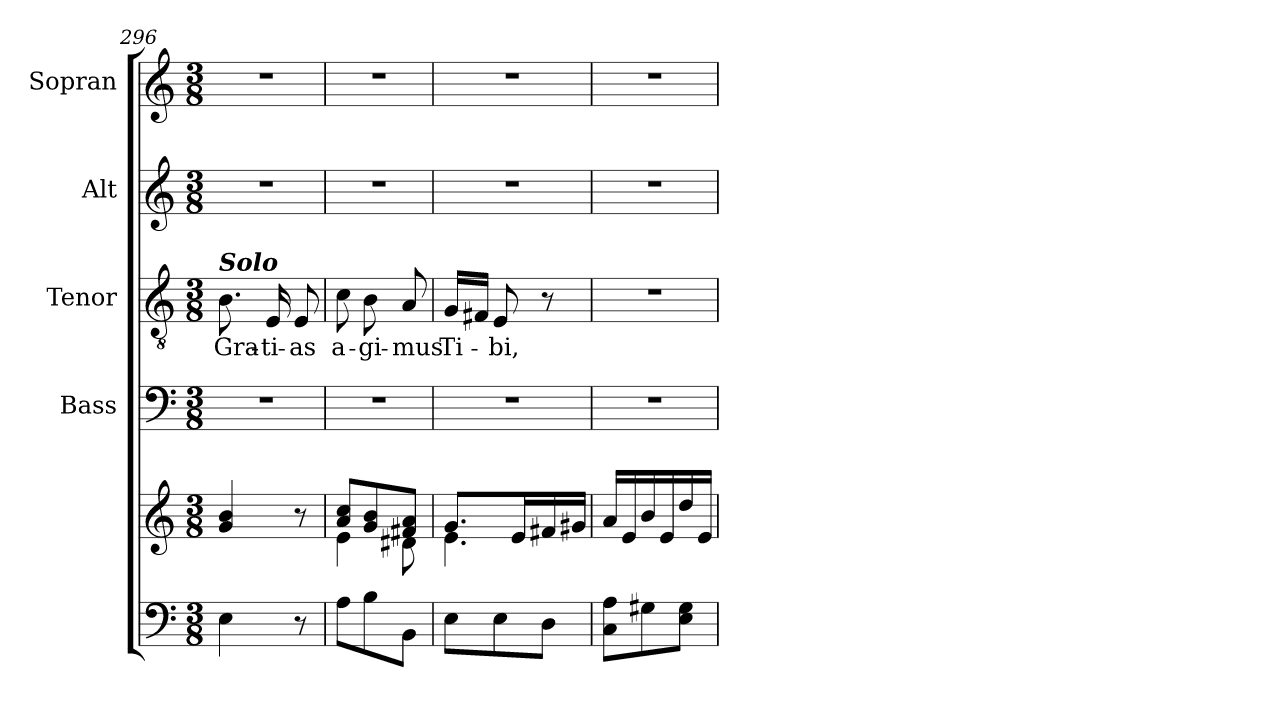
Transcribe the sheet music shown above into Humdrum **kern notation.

**kern	**kern	**kern	**kern	**text	**kern	**kern
*part5	*part5	*part4	*part3	*part3	*part2	*part1
*staff6	*staff5	*staff4	*staff3	*staff3	*staff2	*staff1
*	*	*I"Bass	*I"Tenor	*	*I"Alt	*I"Sopran
*	*	*I'B.	*I'T.	*	*I'A.	*I'S.
*clefF4	*clefG2	*clefF4	*clefGv2	*	*clefG2	*clefG2
*k[]	*k[]	*k[]	*k[]	*	*k[]	*k[]
*C:	*C:	*C:	*C:	*	*C:	*C:
*M3/8	*M3/8	*M3/8	*M3/8	*	*M3/8	*M3/8
=296	=296	=296	=296	=296	=296	=296
!	!	!	!LO:TX:a:Bi:t=Solo	!	!	!
!	!	!	!	!LO:LY:b	!	!
4E\	4g/ 4b/	4.r	8.B\	Gra-	4.r	4.r
!	!	!	!	!LO:LY:b	!	!
.	.	.	16E/	-ti-	.	.
!	!	!	!	!LO:LY:b	!	!
8r	8r	.	8E/	-as	.	.
=297	=297	=297	=297	=297	=297	=297
*	*^	*	*	*	*	*
!	!	!	!	!	!LO:LY:b	!	!
8A\L	8a/ 8cc/L	4e\	4.r	8c\	a-	4.r	4.r
!	!	!	!	!	!LO:LY:b	!	!
8B\	8g/ 8b/	.	.	8B\	-gi-	.	.
!	!	!	!	!	!LO:LY:b	!	!
8BB\J	8f#X/ 8a/J	8d#X\	.	8A/	-mus	.	.
=298	=298	=298	=298	=298	=298	=298	=298
!	!	!	!	!	!LO:LY:b	!	!
8E\L	8.g/L	4.e\	4.r	16G/LL	Ti-	4.r	4.r
.	.	.	.	16F#X/JJ	.	.	.
!	!	!	!	!	!LO:LY:b	!	!
8E\	.	.	.	8E/	-bi,	.	.
.	16e/L	.	.	.	.	.	.
8D\J	16f#X/	.	.	8r	.	.	.
.	16g#X/JJ	.	.	.	.	.	.
*	*v	*v	*	*	*	*	*
!!LO:PB:g=z
=299	=299	=299	=299	=299	=299	=299
8C\ 8A\L	16a/LL	4.r	4.r	.	4.r	4.r
.	16e/	.	.	.	.	.
8G#X\	16b/	.	.	.	.	.
.	16e/	.	.	.	.	.
8E\ 8G#\J	16dd/	.	.	.	.	.
.	16e/JJ	.	.	.	.	.
=	=	=	=	=	=	=
*-	*-	*-	*-	*-	*-	*-
